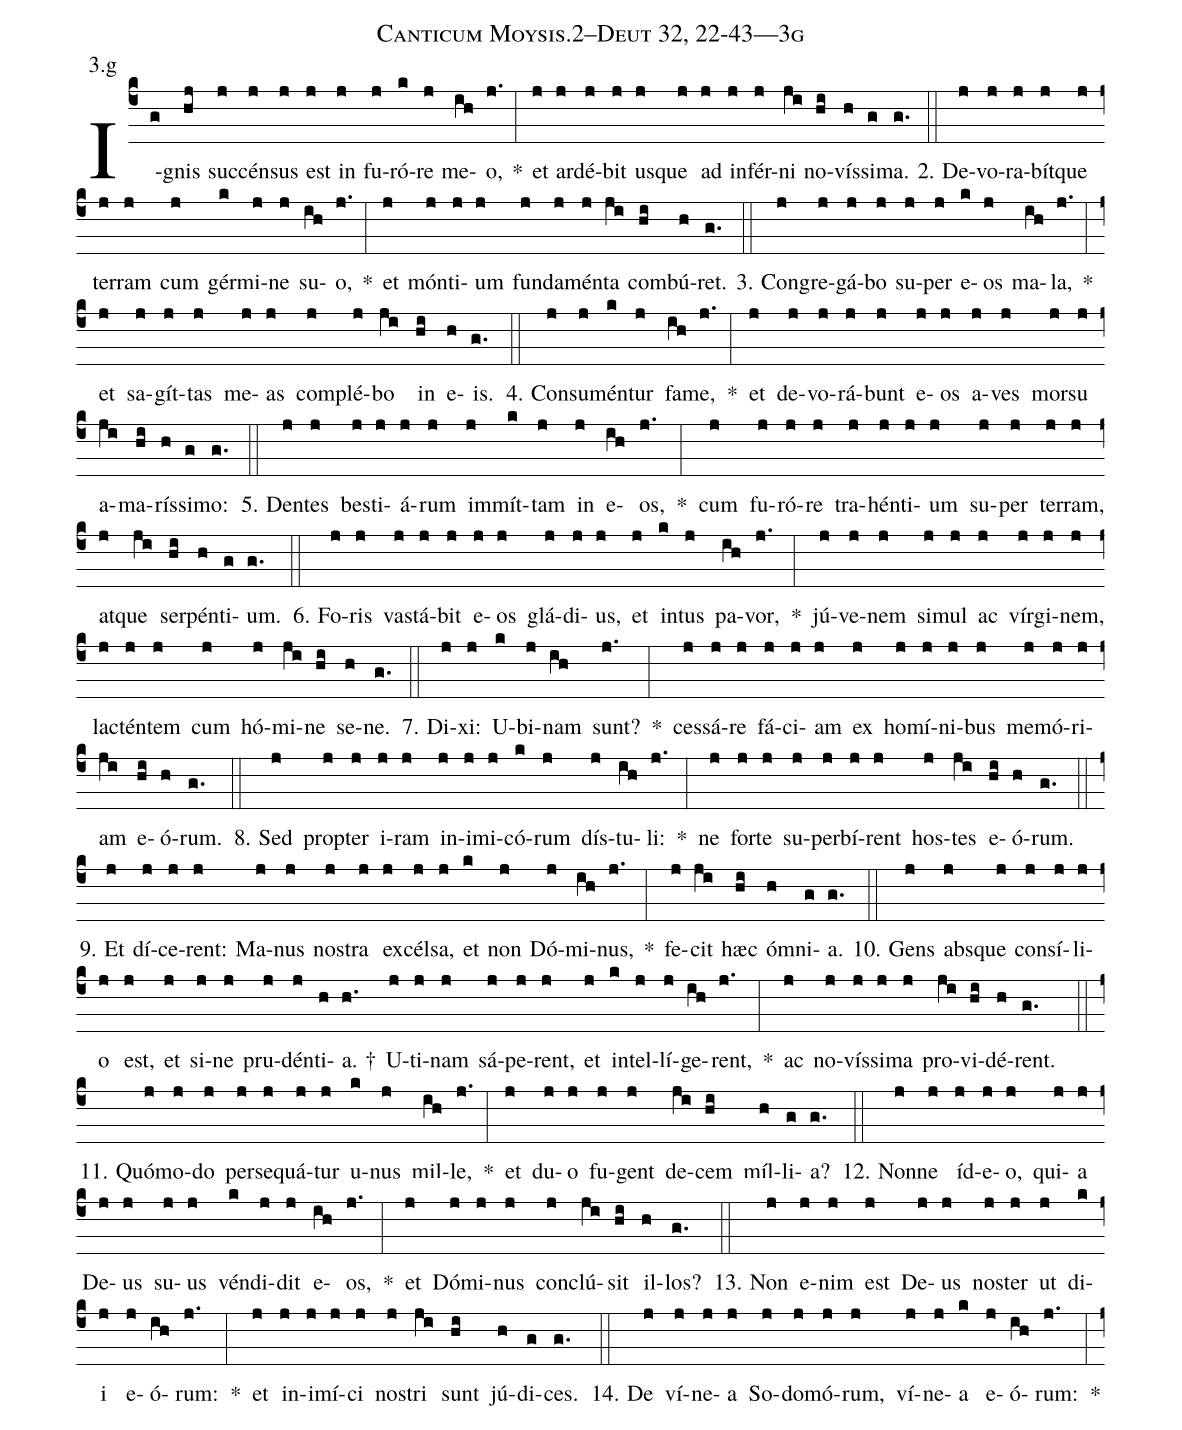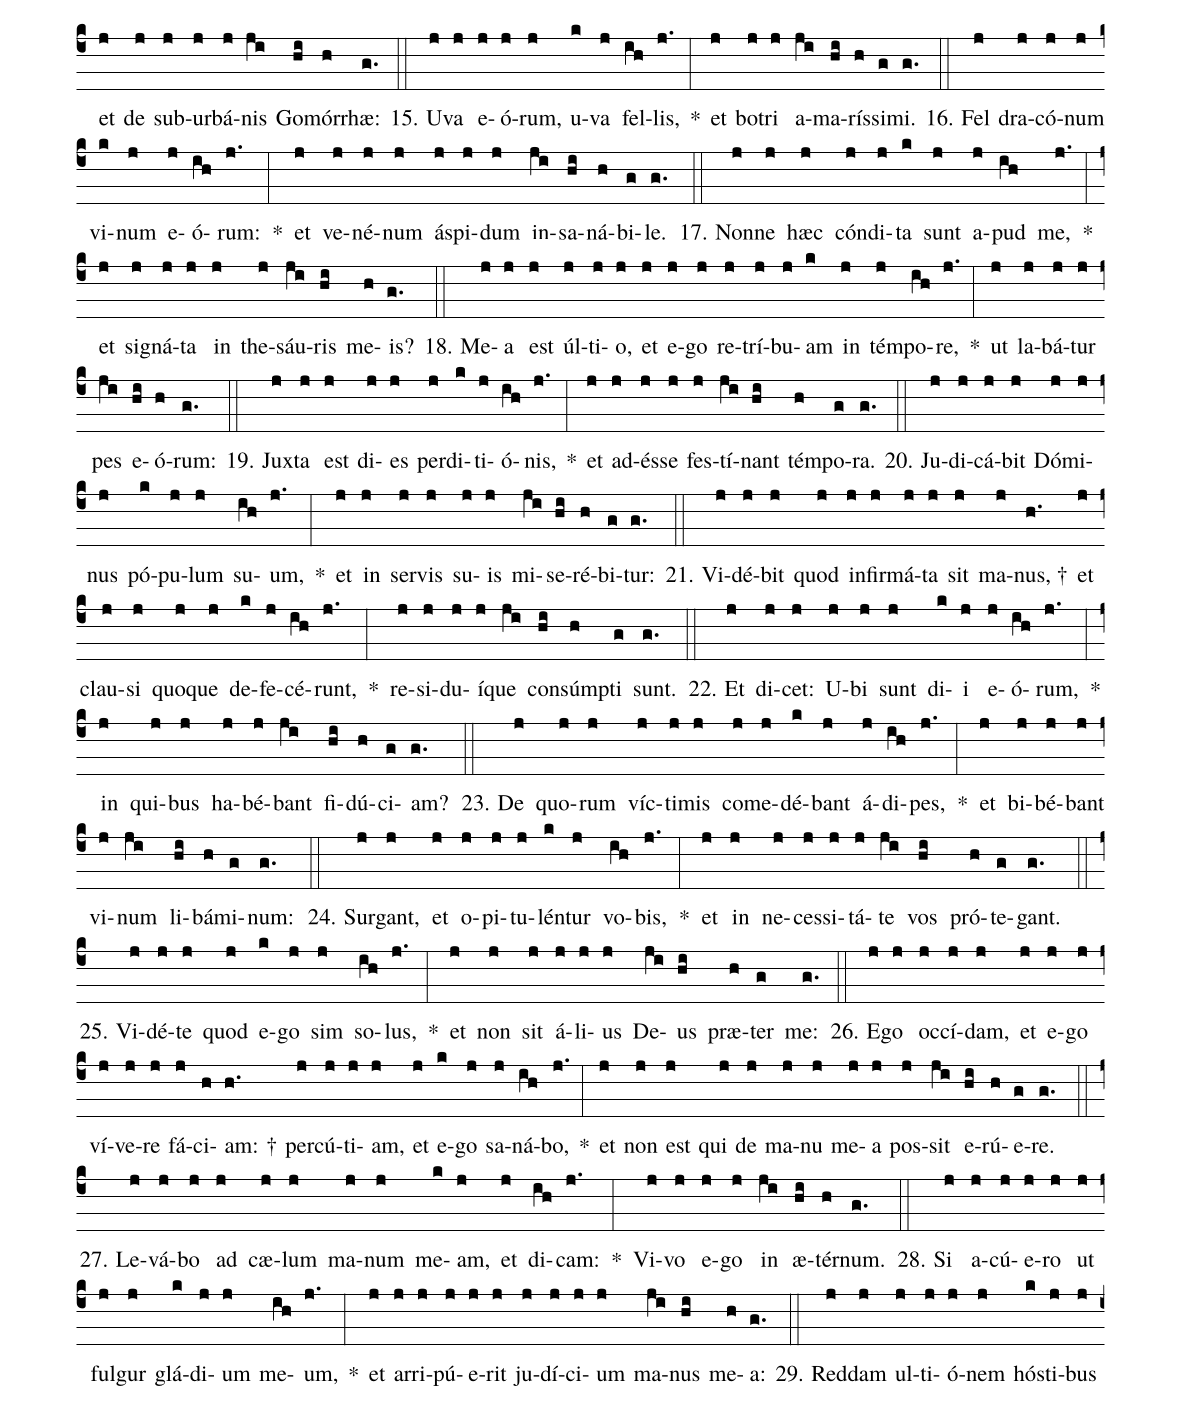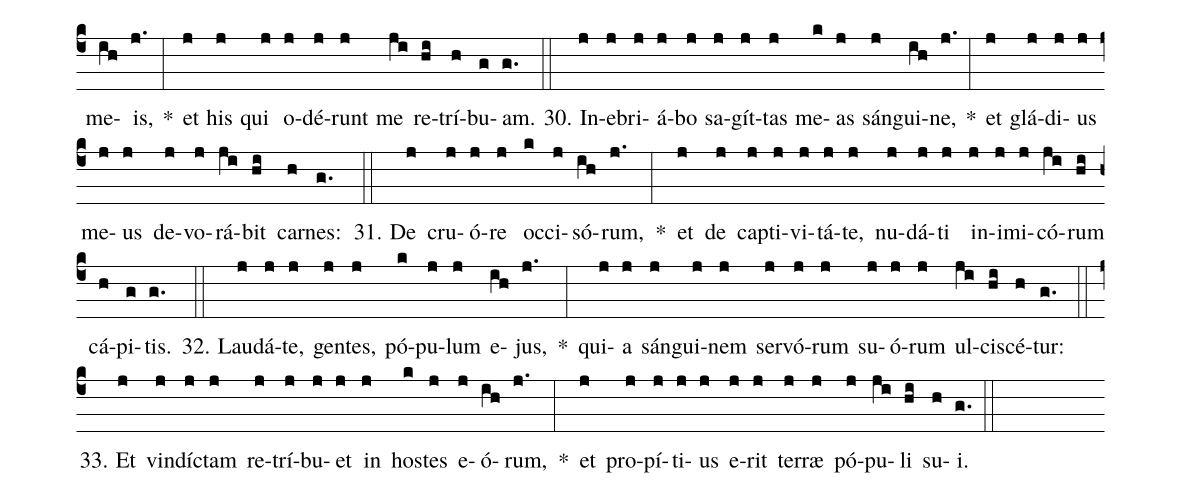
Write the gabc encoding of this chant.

name: Canticum Moysis.2--Deut 32, 22-43---3g;
annotation: 3.g;
%%
(c4)I(g)gnis(hj) suc(j)cén(j)sus(j) est(j) in(j) fu(j)ró(k)re(j) me(ih)o,(j.) *(:) et(j) ar(j)dé(j)bit(j) us(j)que(j) ad(j) in(j)fér(j)ni(ji) no(hi)vís(h)si(g)ma.(g.) (::)
2. De(j)vo(j)ra(j)bít(j)que(j) ter(j)ram(j) cum(j) gér(k)mi(j)ne(j) su(ih)o,(j.) *(:) et(j) món(j)ti(j)um(j) fun(j)da(j)mén(j)ta(ji) com(hi)bú(h)ret.(g.) (::)
3. Con(j)gre(j)gá(j)bo(j) su(j)per(j) e(k)os(j) ma(ih)la,(j.) *(:) et(j) sa(j)gít(j)tas(j) me(j)as(j) com(j)plé(j)bo(ji) in(hi) e(h)is.(g.) (::)
4. Con(j)su(j)mén(k)tur(j) fa(ih)me,(j.) *(:) et(j) de(j)vo(j)rá(j)bunt(j) e(j)os(j) a(j)ves(j) mor(j)su(j) a(ji)ma(hi)rís(h)si(g)mo:(g.) (::)
5. Den(j)tes(j) bes(j)ti(j)á(j)rum(j) im(j)mít(k)tam(j) in(j) e(ih)os,(j.) *(:) cum(j) fu(j)ró(j)re(j) tra(j)hén(j)ti(j)um(j) su(j)per(j) ter(j)ram,(j) at(j)que(ji) ser(hi)pén(h)ti(g)um.(g.) (::)
6. Fo(j)ris(j) vas(j)tá(j)bit(j) e(j)os(j) glá(j)di(j)us,(j) et(j) in(k)tus(j) pa(ih)vor,(j.) *(:) jú(j)ve(j)nem(j) si(j)mul(j) ac(j) vír(j)gi(j)nem,(j) lac(j)tén(j)tem(j) cum(j) hó(j)mi(ji)ne(hi) se(h)ne.(g.) (::)
7. Di(j)xi:(j) U(k)bi(j)nam(ih) sunt?(j.) *(:) ces(j)sá(j)re(j) fá(j)ci(j)am(j) ex(j) ho(j)mí(j)ni(j)bus(j) me(j)mó(j)ri(j)am(ji) e(hi)ó(h)rum.(g.) (::)
8. Sed(j) prop(j)ter(j) i(j)ram(j) in(j)i(j)mi(j)có(k)rum(j) dís(j)tu(ih)li:(j.) *(:) ne(j) for(j)te(j) su(j)per(j)bí(j)rent(j) hos(j)tes(ji) e(hi)ó(h)rum.(g.) (::)
9. Et(j) dí(j)ce(j)rent:(j) Ma(j)nus(j) nos(j)tra(j) ex(j)cél(j)sa,(j) et(k) non(j) Dó(j)mi(ih)nus,(j.) *(:) fe(j)cit(ji) hæc(hi) óm(h)ni(g)a.(g.) (::)
10. Gens(j) abs(j)que(j) con(j)sí(j)li(j)o(j) est,(j) et(j) si(j)ne(j) pru(j)dén(j)ti(h)a. †(h.) U(j)ti(j)nam(j) sá(j)pe(j)rent,(j) et(j) in(k)tel(j)lí(j)ge(ih)rent,(j.) *(:) ac(j) no(j)vís(j)si(j)ma(j) pro(ji)vi(hi)dé(h)rent.(g.) (::)
11. Quó(j)mo(j)do(j) per(j)se(j)quá(j)tur(j) u(k)nus(j) mil(ih)le,(j.) *(:) et(j) du(j)o(j) fu(j)gent(j) de(ji)cem(hi) míl(h)li(g)a?(g.) (::)
12. Non(j)ne(j) íd(j)e(j)o,(j) qui(j)a(j) De(j)us(j) su(j)us(j) vén(k)di(j)dit(j) e(ih)os,(j.) *(:) et(j) Dó(j)mi(j)nus(j) con(j)clú(ji)sit(hi) il(h)los?(g.) (::)
13. Non(j) e(j)nim(j) est(j) De(j)us(j) nos(j)ter(j) ut(j) di(k)i(j) e(j)ó(ih)rum:(j.) *(:) et(j) in(j)i(j)mí(j)ci(j) nos(j)tri(ji) sunt(hi) jú(h)di(g)ces.(g.) (::)
14. De(j) ví(j)ne(j)a(j) So(j)do(j)mó(j)rum,(j) ví(j)ne(j)a(k) e(j)ó(ih)rum:(j.) *(:) et(j) de(j) sub(j)ur(j)bá(j)nis(ji) Go(hi)mór(h)rhæ:(g.) (::)
15. U(j)va(j) e(j)ó(j)rum,(j) u(k)va(j) fel(ih)lis,(j.) *(:) et(j) bo(j)tri(j) a(ji)ma(hi)rís(h)si(g)mi.(g.) (::)
16. Fel(j) dra(j)có(j)num(j) vi(k)num(j) e(j)ó(ih)rum:(j.) *(:) et(j) ve(j)né(j)num(j) ás(j)pi(j)dum(j) in(ji)sa(hi)ná(h)bi(g)le.(g.) (::)
17. Non(j)ne(j) hæc(j) cón(j)di(j)ta(k) sunt(j) a(j)pud(ih) me,(j.) *(:) et(j) si(j)gná(j)ta(j) in(j) the(j)sáu(ji)ris(hi) me(h)is?(g.) (::)
18. Me(j)a(j) est(j) úl(j)ti(j)o,(j) et(j) e(j)go(j) re(j)trí(j)bu(j)am(k) in(j) tém(j)po(ih)re,(j.) *(:) ut(j) la(j)bá(j)tur(j) pes(ji) e(hi)ó(h)rum:(g.) (::)
19. Jux(j)ta(j) est(j) di(j)es(j) per(j)di(k)ti(j)ó(ih)nis,(j.) *(:) et(j) ad(j)és(j)se(j) fes(j)tí(ji)nant(hi) tém(h)po(g)ra.(g.) (::)
20. Ju(j)di(j)cá(j)bit(j) Dó(j)mi(j)nus(j) pó(k)pu(j)lum(j) su(ih)um,(j.) *(:) et(j) in(j) ser(j)vis(j) su(j)is(j) mi(ji)se(hi)ré(h)bi(g)tur:(g.) (::)
21. Vi(j)dé(j)bit(j) quod(j) in(j)fir(j)má(j)ta(j) sit(j) ma(j)nus, †(h.) et(j) clau(j)si(j) quo(j)que(j) de(k)fe(j)cé(ih)runt,(j.) *(:) re(j)si(j)du(j)í(j)que(ji) con(hi)súmp(h)ti(g) sunt.(g.) (::)
22. Et(j) di(j)cet:(j) U(j)bi(j) sunt(j) di(k)i(j) e(j)ó(ih)rum,(j.) *(:) in(j) qui(j)bus(j) ha(j)bé(j)bant(ji) fi(hi)dú(h)ci(g)am?(g.) (::)
23. De(j) quo(j)rum(j) víc(j)ti(j)mis(j) com(j)e(j)dé(k)bant(j) á(j)di(ih)pes,(j.) *(:) et(j) bi(j)bé(j)bant(j) vi(j)num(ji) li(hi)bá(h)mi(g)num:(g.) (::)
24. Sur(j)gant,(j) et(j) o(j)pi(j)tu(j)lén(k)tur(j) vo(ih)bis,(j.) *(:) et(j) in(j) ne(j)ces(j)si(j)tá(j)te(ji) vos(hi) pró(h)te(g)gant.(g.) (::)
25. Vi(j)dé(j)te(j) quod(j) e(k)go(j) sim(j) so(ih)lus,(j.) *(:) et(j) non(j) sit(j) á(j)li(j)us(j) De(ji)us(hi) præ(h)ter(g) me:(g.) (::)
26. E(j)go(j) oc(j)cí(j)dam,(j) et(j) e(j)go(j) ví(j)ve(j)re(j) fá(j)ci(h)am: †(h.) per(j)cú(j)ti(j)am,(j) et(j) e(k)go(j) sa(j)ná(ih)bo,(j.) *(:) et(j) non(j) est(j) qui(j) de(j) ma(j)nu(j) me(j)a(j) pos(j)sit(ji) e(hi)rú(h)e(g)re.(g.) (::)
27. Le(j)vá(j)bo(j) ad(j) cæ(j)lum(j) ma(j)num(j) me(k)am,(j) et(j) di(ih)cam:(j.) *(:) Vi(j)vo(j) e(j)go(j) in(ji) æ(hi)tér(h)num.(g.) (::)
28. Si(j) a(j)cú(j)e(j)ro(j) ut(j) ful(j)gur(j) glá(k)di(j)um(j) me(ih)um,(j.) *(:) et(j) ar(j)ri(j)pú(j)e(j)rit(j) ju(j)dí(j)ci(j)um(j) ma(ji)nus(hi) me(h)a:(g.) (::)
29. Red(j)dam(j) ul(j)ti(j)ó(j)nem(j) hós(k)ti(j)bus(j) me(ih)is,(j.) *(:) et(j) his(j) qui(j) o(j)dé(j)runt(j) me(ji) re(hi)trí(h)bu(g)am.(g.) (::)
30. In(j)e(j)bri(j)á(j)bo(j) sa(j)gít(j)tas(j) me(k)as(j) sán(j)gui(ih)ne,(j.) *(:) et(j) glá(j)di(j)us(j) me(j)us(j) de(j)vo(j)rá(ji)bit(hi) car(h)nes:(g.) (::)
31. De(j) cru(j)ó(j)re(j) oc(k)ci(j)só(ih)rum,(j.) *(:) et(j) de(j) cap(j)ti(j)vi(j)tá(j)te,(j) nu(j)dá(j)ti(j) in(j)i(j)mi(j)có(ji)rum(hi) cá(h)pi(g)tis.(g.) (::)
32. Lau(j)dá(j)te,(j) gen(j)tes,(j) pó(k)pu(j)lum(j) e(ih)jus,(j.) *(:) qui(j)a(j) sán(j)gui(j)nem(j) ser(j)vó(j)rum(j) su(j)ó(j)rum(j) ul(ji)ci(hi)scé(h)tur:(g.) (::)
33. Et(j) vin(j)díc(j)tam(j) re(j)trí(j)bu(j)et(j) in(j) hos(k)tes(j) e(j)ó(ih)rum,(j.) *(:) et(j) pro(j)pí(j)ti(j)us(j) e(j)rit(j) ter(j)ræ(j) pó(j)pu(ji)li(hi) su(h)i.(g.) (::)
